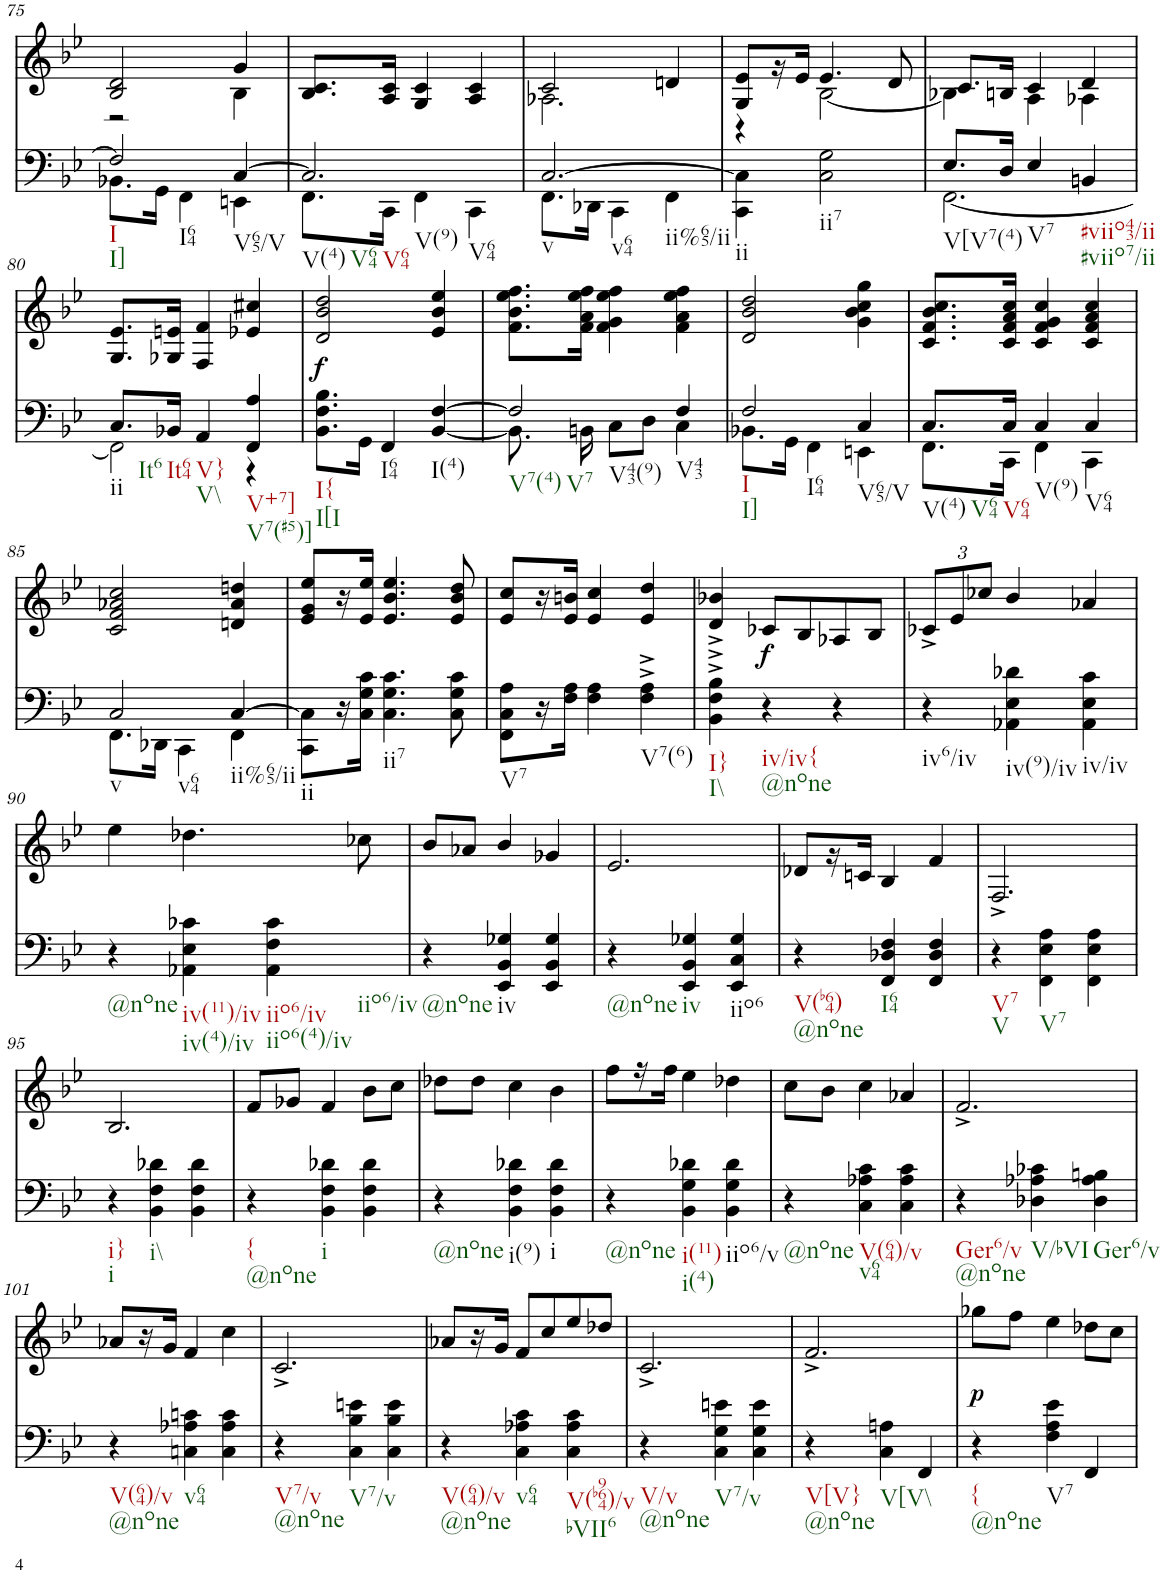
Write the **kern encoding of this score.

**kern	**kern	**dynam
*part2	*part1	*part1
*staff2	*staff1	*staff1
*I"Piano	*I"Piano	*
*I'Pno	*I'Pno	*
!!LO:PB:g=z
*clefF4	*clefG2	*
*k[b-e-]	*k[b-e-]	*
*M3/4	*M3/4	*
=75	=75	=75
*^	*^	*
!LO:TX:b:t=I	!	!	!	!
!LO:TX:b:t=I]	!	!	!	!
!LO:TX:b:t=I64	!	!	!	!
2F/]	8.BB-X\L	2B-/ 2d/	2r	.
.	16GG\Jk	.	.	.
.	4FF\	.	.	.
!LO:TX:b:t=V65/V	!	!	!	!
[4C/	4EEn\	4g/	4B-\	.
=76	=76	=76	=76	=76
!LO:TX:b:t=V(4)	!	!	!	!
!LO:TX:b:t=V64	!	!	!	!
!LO:TX:b:t=V64	!	!	!	!
!LO:TX:b:t=V(9)	!	!	!	!
!LO:TX:b:t=V64	!	!	!	!
*	*	*v	*v	*
2.C/]	8.FF\L	8.B-/ 8.c/L	.
.	16CC\Jk	16A/ 16c/Jk	.
.	4FF\	4G/ 4c/	.
.	4CC\	4A/ 4c/	.
=77	=77	=77	=77
*	*	*^	*
!LO:TX:b:t=v	!	!	!	!
!LO:TX:b:t=v64	!	!	!	!
!LO:TX:b:t=ii%65/ii	!	!	!	!
[2.C/	8.FF\L	2c/	2.A-X\	.
.	16DD-X\Jk	.	.	.
.	4CC\	.	.	.
.	4FF\	4dn/	.	.
=78	=78	=78	=78	=78
!LO:TX:b:t=ii	!	!	!	!
*v	*v	*	*	*
4CC\ 4C\]	8G/ 8e-/L	4r	.
.	16r	.	.
.	16e-/JJ	.	.
!LO:TX:b:t=ii7	!	!	!
2C\ 2G\	4.e-/	[2B-\	.
.	8d/	.	.
=79	=79	=79	=79
*^	*	*	*
!LO:TX:b:t=V[V7(4)	!	!	!	!
8.E-/L	[2.FF\	8.c/L	4B-X\]	.
16D/Jk	.	16Bn/Jk	.	.
!LO:TX:b:t=V7	!	!	!	!
4E-/	.	4c/	4A\	.
!LO:TX:b:t=#viio43/ii	!	!	!	!
!LO:TX:b:t=#viio7/ii	!	!	!	!
4BBn/	.	4d/	4A-X\	.
!!LO:LB:g=z
=80	=80	=80	=80	=80
!LO:TX:b:t=ii	!	!	!	!
!LO:TX:b:t=It6	!	!	!	!
*	*	*v	*v	*
8.C/L	2FF\]	8.G/ 8.e-/L	.
!LO:TX:b:t=It64	!	!	!
16BB-X/Jk	.	16G-X/ 16en/Jk	.
!LO:TX:b:t=V}	!	!	!
!LO:TX:b:t=V\\	!	!	!
4AA/	.	4F/ 4f/	.
!LO:TX:b:t=V+7]	!	!	!
!LO:TX:b:t=V7(#5)]	!	!	!
4FF/ 4A/	4r	4e-X/ 4cc#X/	.
=81	=81	=81	=81
!LO:TX:b:t=I{	!	!	!
!LO:TX:b:t=I[I	!	!	!
!	!	!	!LO:DY:b
*v	*v	*	*
8.BB-\ 8.F\ 8.B-\L	2d/ 2b-/ 2dd/	f
16GG\Jk	.	.
!LO:TX:b:t=I64	!	!
4FF/	.	.
!LO:TX:b:t=I(4)	!	!
[4BB-/ [4F/	4e-/ 4b-/ 4ee-/	.
=82	=82	=82
*^	*	*
!LO:TX:b:t=V7(4)	!	!	!
!LO:TX:b:t=V7	!	!	!
!LO:TX:b:t=V43(9)	!	!	!
2F/]	8.BB-\]	8.f\ 8.b-\ 8.ee-\ 8.ff\L	.
.	16BBn\	16f\ 16a\ 16ee-\ 16ff\Jk	.
.	8C\L	4f\ 4g\ 4ee-\ 4ff\	.
.	8D\J	.	.
!LO:TX:b:t=V43	!	!	!
4F/	4C\	4f\ 4a\ 4ee-\ 4ff\	.
=83	=83	=83	=83
!LO:TX:b:t=I	!	!	!
!LO:TX:b:t=I]	!	!	!
!LO:TX:b:t=I64	!	!	!
2F/	8.BB-X\L	2d/ 2b-/ 2dd/	.
.	16GG\Jk	.	.
.	4FF\	.	.
!LO:TX:b:t=V65/V	!	!	!
4C/	4EEn\	4g\ 4b-\ 4cc\ 4gg\	.
=84	=84	=84	=84
!LO:TX:b:t=V(4)	!	!	!
!LO:TX:b:t=V64	!	!	!
8.C/L	8.FF\L	8.c/ 8.f/ 8.b-/ 8.cc/L	.
!LO:TX:b:t=V64	!	!	!
16C/Jk	16CC\Jk	16c/ 16f/ 16a/ 16cc/Jk	.
!LO:TX:b:t=V(9)	!	!	!
4C/	4FF\	4c/ 4f/ 4g/ 4cc/	.
!LO:TX:b:t=V64	!	!	!
4C/	4CC\	4c/ 4f/ 4a/ 4cc/	.
!!LO:LB:g=z
=85	=85	=85	=85
!LO:TX:b:t=v	!	!	!
!LO:TX:b:t=v64	!	!	!
2C/	8.FF\L	2c/ 2f/ 2a-X/ 2cc/	.
.	16DD-X\Jk	.	.
.	4CC\	.	.
!LO:TX:b:t=ii%65/ii	!	!	!
[4C/	4FF\	4dn/ 4a-/ 4ddn/	.
=86	=86	=86	=86
!LO:TX:b:t=ii	!	!	!
*v	*v	*	*
8CC\ 8C\]L	8e-/ 8g/ 8ee-/L	.
16r	16r	.
16C\ 16G\ 16c\JJ	16e-/ 16ee-/JJ	.
!LO:TX:b:t=ii7	!	!
4.C\ 4.G\ 4.c\	4.e-/ 4.b-/ 4.ee-/	.
8C\ 8G\ 8c\	8e-/ 8b-/ 8dd/	.
=87	=87	=87
!LO:TX:b:t=V7	!	!
8FF\ 8C\ 8A\L	8e-/ 8cc/L	.
16r	16r	.
16F\ 16A\JJ	16e-/ 16bn/JJ	.
4F\ 4A\	4e-/ 4cc/	.
!LO:TX:b:t=V7(6)	!	!
4F\^ 4A\^	4e-/ 4dd/	.
=88	=88	=88
!LO:TX:b:t=I}	!	!
!LO:TX:b:t=I\\	!	!
4BB-\^ 4F\^ 4B-\^	4d/ 4b-X/	.
!LO:TX:b:t=iv/iv{	!	!
!LO:TX:b:t=@none	!	!
!	!	!LO:DY:b
4r	8c-X/L	f
.	8B-/	.
4r	8A-X/	.
.	8B-/J	.
=89	=89	=89
*	*Xbrackettup	*
!LO:TX:b:t=iv6/iv	!	!
4r	12c-X^/L	.
.	12e-/	.
.	12cc-X/J	.
!LO:TX:b:t=iv(9)/iv	!	!
4AA-X\ 4E-\ 4d-X\	4b-/	.
!LO:TX:b:t=iv/iv	!	!
4AA-\ 4E-\ 4c\	4a-X/	.
!!LO:LB:g=z
=90	=90	=90
!LO:TX:b:t=@none	!	!
4r	4ee-\	.
!LO:TX:b:t=iv(11)/iv	!	!
!LO:TX:b:t=iv(4)/iv	!	!
4AA-X\ 4E-\ 4c-X\	4.dd-X\	.
!LO:TX:b:t=iio6/iv	!	!
!LO:TX:b:t=iio6(4)/iv	!	!
!LO:TX:b:t=iio6/iv	!	!
4AA-\ 4F\ 4c-\	.	.
.	8cc-X\	.
=91	=91	=91
!LO:TX:b:t=@none	!	!
4r	8b-/L	.
.	8a-X/J	.
!LO:TX:b:t=iv	!	!
4EE-/ 4BB-/ 4G-X/	4b-/	.
4EE-/ 4BB-/ 4G-/	4g-X/	.
=92	=92	=92
!LO:TX:b:t=@none	!	!
4r	2.e-/	.
!LO:TX:b:t=iv	!	!
4EE-/ 4BB-/ 4G-X/	.	.
!LO:TX:b:t=iio6	!	!
4EE-/ 4C/ 4G-/	.	.
=93	=93	=93
!LO:TX:b:t=V(b64)	!	!
!LO:TX:b:t=@none	!	!
4r	8d-X/L	.
.	16r	.
.	16cn/JJ	.
!LO:TX:b:t=I64	!	!
4FF/ 4D-X/ 4F/	4B-/	.
4FF/ 4D-/ 4F/	4f/	.
=94	=94	=94
!LO:TX:b:t=V7	!	!
!LO:TX:b:t=V	!	!
4r	2.F^/	.
!LO:TX:b:t=V7	!	!
4FF\ 4E-\ 4A\	.	.
4FF\ 4E-\ 4A\	.	.
!!LO:LB:g=z
=95	=95	=95
!LO:TX:b:t=i}	!	!
!LO:TX:b:t=i	!	!
4r	2.B-/	.
!LO:TX:b:t=i\\	!	!
4BB-\ 4F\ 4d-X\	.	.
4BB-\ 4F\ 4d-\	.	.
=96	=96	=96
!LO:TX:b:t={	!	!
!LO:TX:b:t=@none	!	!
4r	8f/L	.
.	8g-X/J	.
!LO:TX:b:t=i	!	!
4BB-\ 4F\ 4d-X\	4f/	.
4BB-\ 4F\ 4d-\	8b-\L	.
.	8cc\J	.
=97	=97	=97
!LO:TX:b:t=@none	!	!
4r	8dd-X\L	.
.	8dd-\J	.
!LO:TX:b:t=i(9)	!	!
4BB-\ 4F\ 4d-X\	4cc\	.
!LO:TX:b:t=i	!	!
4BB-\ 4F\ 4d-\	4b-\	.
=98	=98	=98
!LO:TX:b:t=@none	!	!
4r	8ff\L	.
.	16r	.
.	16ff\JJ	.
!LO:TX:b:t=i(11)	!	!
!LO:TX:b:t=i(4)	!	!
4BB-\ 4G\ 4d-X\	4ee-\	.
!LO:TX:b:t=iio6/v	!	!
4BB-\ 4G\ 4d-\	4dd-X\	.
=99	=99	=99
!LO:TX:b:t=@none	!	!
4r	8cc\L	.
.	8b-\J	.
!LO:TX:b:t=V(64)/v	!	!
!LO:TX:b:t=v64	!	!
4C\ 4A-X\ 4c\	4cc\	.
4C\ 4A-\ 4c\	4a-X/	.
=100	=100	=100
!LO:TX:b:t=Ger6/v	!	!
!LO:TX:b:t=@none	!	!
4r	2.f^/	.
!LO:TX:b:t=V/bVI	!	!
4D-X\ 4A-X\ 4c-X\	.	.
!LO:TX:b:t=Ger6/v	!	!
4D-\ 4A-\ 4Bn\	.	.
!!LO:LB:g=z
=101	=101	=101
!LO:TX:b:t=V(64)/v	!	!
!LO:TX:b:t=@none	!	!
4r	8a-X/L	.
.	16r	.
.	16g/JJ	.
!LO:TX:b:t=v64	!	!
4Cn\ 4A-X\ 4cn\	4f/	.
4C\ 4A-\ 4c\	4cc\	.
=102	=102	=102
!LO:TX:b:t=V7/v	!	!
!LO:TX:b:t=@none	!	!
4r	2.c^/	.
!LO:TX:b:t=V7/v	!	!
4C\ 4B-\ 4en\	.	.
4C\ 4B-\ 4e\	.	.
=103	=103	=103
!LO:TX:b:t=V(64)/v	!	!
!LO:TX:b:t=@none	!	!
4r	8a-X/L	.
.	16r	.
.	16g/JJ	.
!LO:TX:b:t=v64	!	!
4C\ 4A-X\ 4c\	8f/L	.
.	8cc/	.
!LO:TX:b:t=V(b964)/v	!	!
!LO:TX:b:t=bVII6	!	!
4C\ 4A-\ 4c\	8ee-/	.
.	8dd-X/J	.
=104	=104	=104
!LO:TX:b:t=V/v	!	!
!LO:TX:b:t=@none	!	!
4r	2.c^/	.
!LO:TX:b:t=V7/v	!	!
4C\ 4G\ 4en\	.	.
4C\ 4G\ 4e\	.	.
=105	=105	=105
!LO:TX:b:t=V[V}	!	!
!LO:TX:b:t=@none	!	!
4r	2.f^/	.
!LO:TX:b:t=V[V\\	!	!
4C\ 4An\	.	.
4FF/	.	.
=106	=106	=106
!LO:TX:b:t={	!	!
!LO:TX:b:t=@none	!	!
!	!	!LO:DY:b
4r	8gg-X\L	p
.	8ff\J	.
!LO:TX:b:t=V7	!	!
4F\ 4A\ 4e-\	4ee-\	.
4FF/	8dd-X\L	.
.	8cc\J	.
=	=	=
*-	*-	*-
